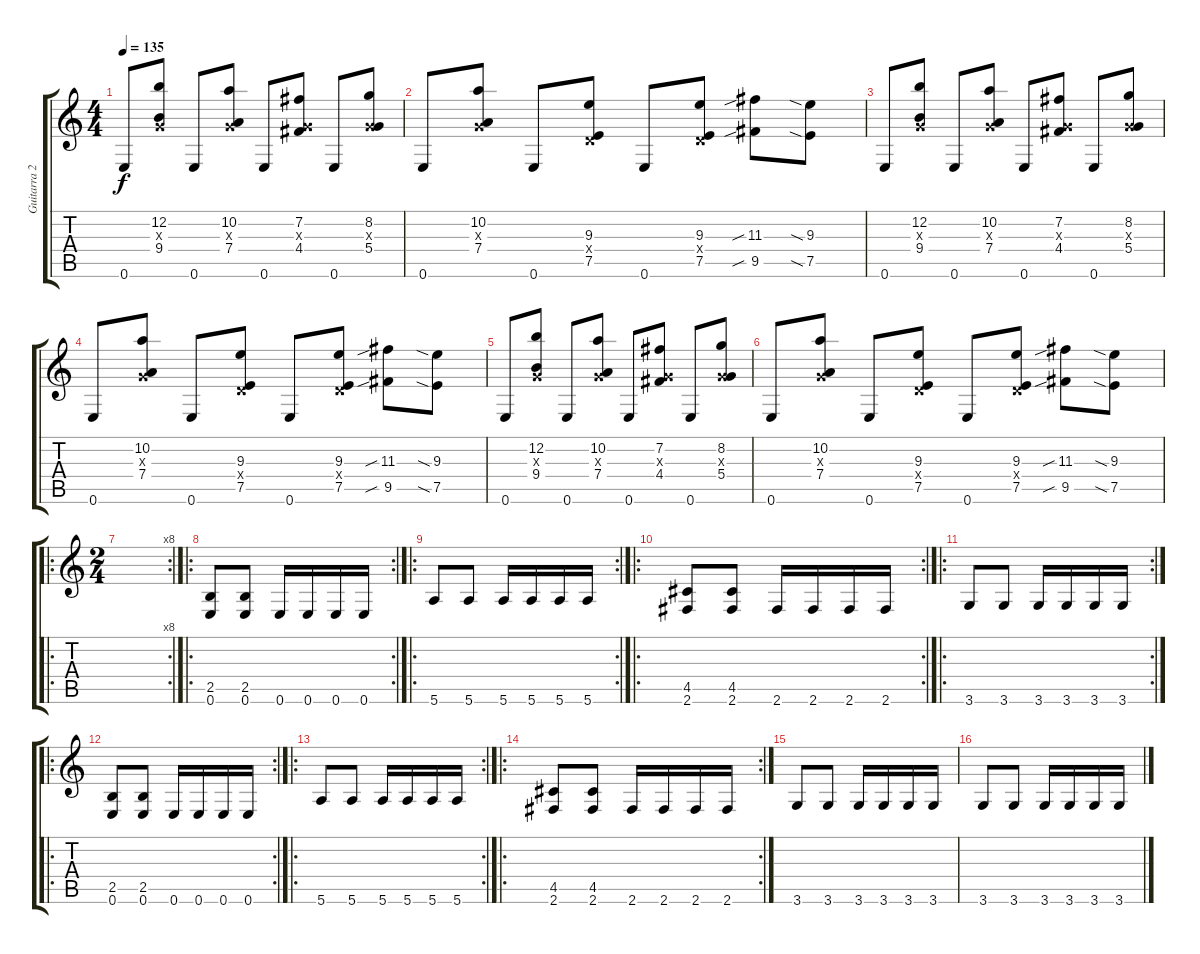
\track ("Guitarra 2" "Guitarra 2") {instrument distortionguitar}
\staff {score tabs}
\tuning (E4 B3 G3 D3 A2 E2) {hide}
\ts (4 4)
\tempo 135
\clef g2
\ks c
0.6.8{dy f} (12.2 0.3{x} 9.4).8 0.6.8 (10.2 0.3{x} 7.4).8 0.6.8 (7.2 0.3{x} 4.4).8 0.6.8 (8.2 0.3{x} 5.4).8 |
0.6.8 (10.2 0.3{x} 7.4).8 0.6.8 (9.3 0.4{x} 7.5).8 0.6.8 (9.3 0.4{x} 7.5).8 (11.3{sib} 9.5{sib}).8 (9.3{sia} 7.5{sia}).8 |
0.6.8 (12.2 0.3{x} 9.4).8 0.6.8 (10.2 0.3{x} 7.4).8 0.6.8 (7.2 0.3{x} 4.4).8 0.6.8 (8.2 0.3{x} 5.4).8 |
0.6.8 (10.2 0.3{x} 7.4).8 0.6.8 (9.3 0.4{x} 7.5).8 0.6.8 (9.3 0.4{x} 7.5).8 (11.3{sib} 9.5{sib}).8 (9.3{sia} 7.5{sia}).8 |
0.6.8 (12.2 0.3{x} 9.4).8 0.6.8 (10.2 0.3{x} 7.4).8 0.6.8 (7.2 0.3{x} 4.4).8 0.6.8 (8.2 0.3{x} 5.4).8 |
0.6.8 (10.2 0.3{x} 7.4).8 0.6.8 (9.3 0.4{x} 7.5).8 0.6.8 (9.3 0.4{x} 7.5).8 (11.3{sib} 9.5{sib}).8 (9.3{sia} 7.5{sia}).8 |
\ro
\rc 8
\ts (2 4)
|
\ro
\rc 2
(2.5 0.6).8 (2.5 0.6).8 0.6.16 0.6.16 0.6.16 0.6.16 |
\ro
\rc 2
5.6.8 5.6.8 5.6.16 5.6.16 5.6.16 5.6.16 |
\ro
\rc 2
(4.5 2.6).8 (4.5 2.6).8 2.6.16 2.6.16 2.6.16 2.6.16 |
\ro
\rc 2
3.6.8 3.6.8 3.6.16 3.6.16 3.6.16 3.6.16 |
\ro
\rc 2
(2.5 0.6).8 (2.5 0.6).8 0.6.16 0.6.16 0.6.16 0.6.16 |
\ro
\rc 2
5.6.8 5.6.8 5.6.16 5.6.16 5.6.16 5.6.16 |
\ro
\rc 2
(4.5 2.6).8 (4.5 2.6).8 2.6.16 2.6.16 2.6.16 2.6.16 |
3.6.8 3.6.8 3.6.16 3.6.16 3.6.16 3.6.16 |
3.6.8 3.6.8 3.6.16 3.6.16 3.6.16 3.6.16
